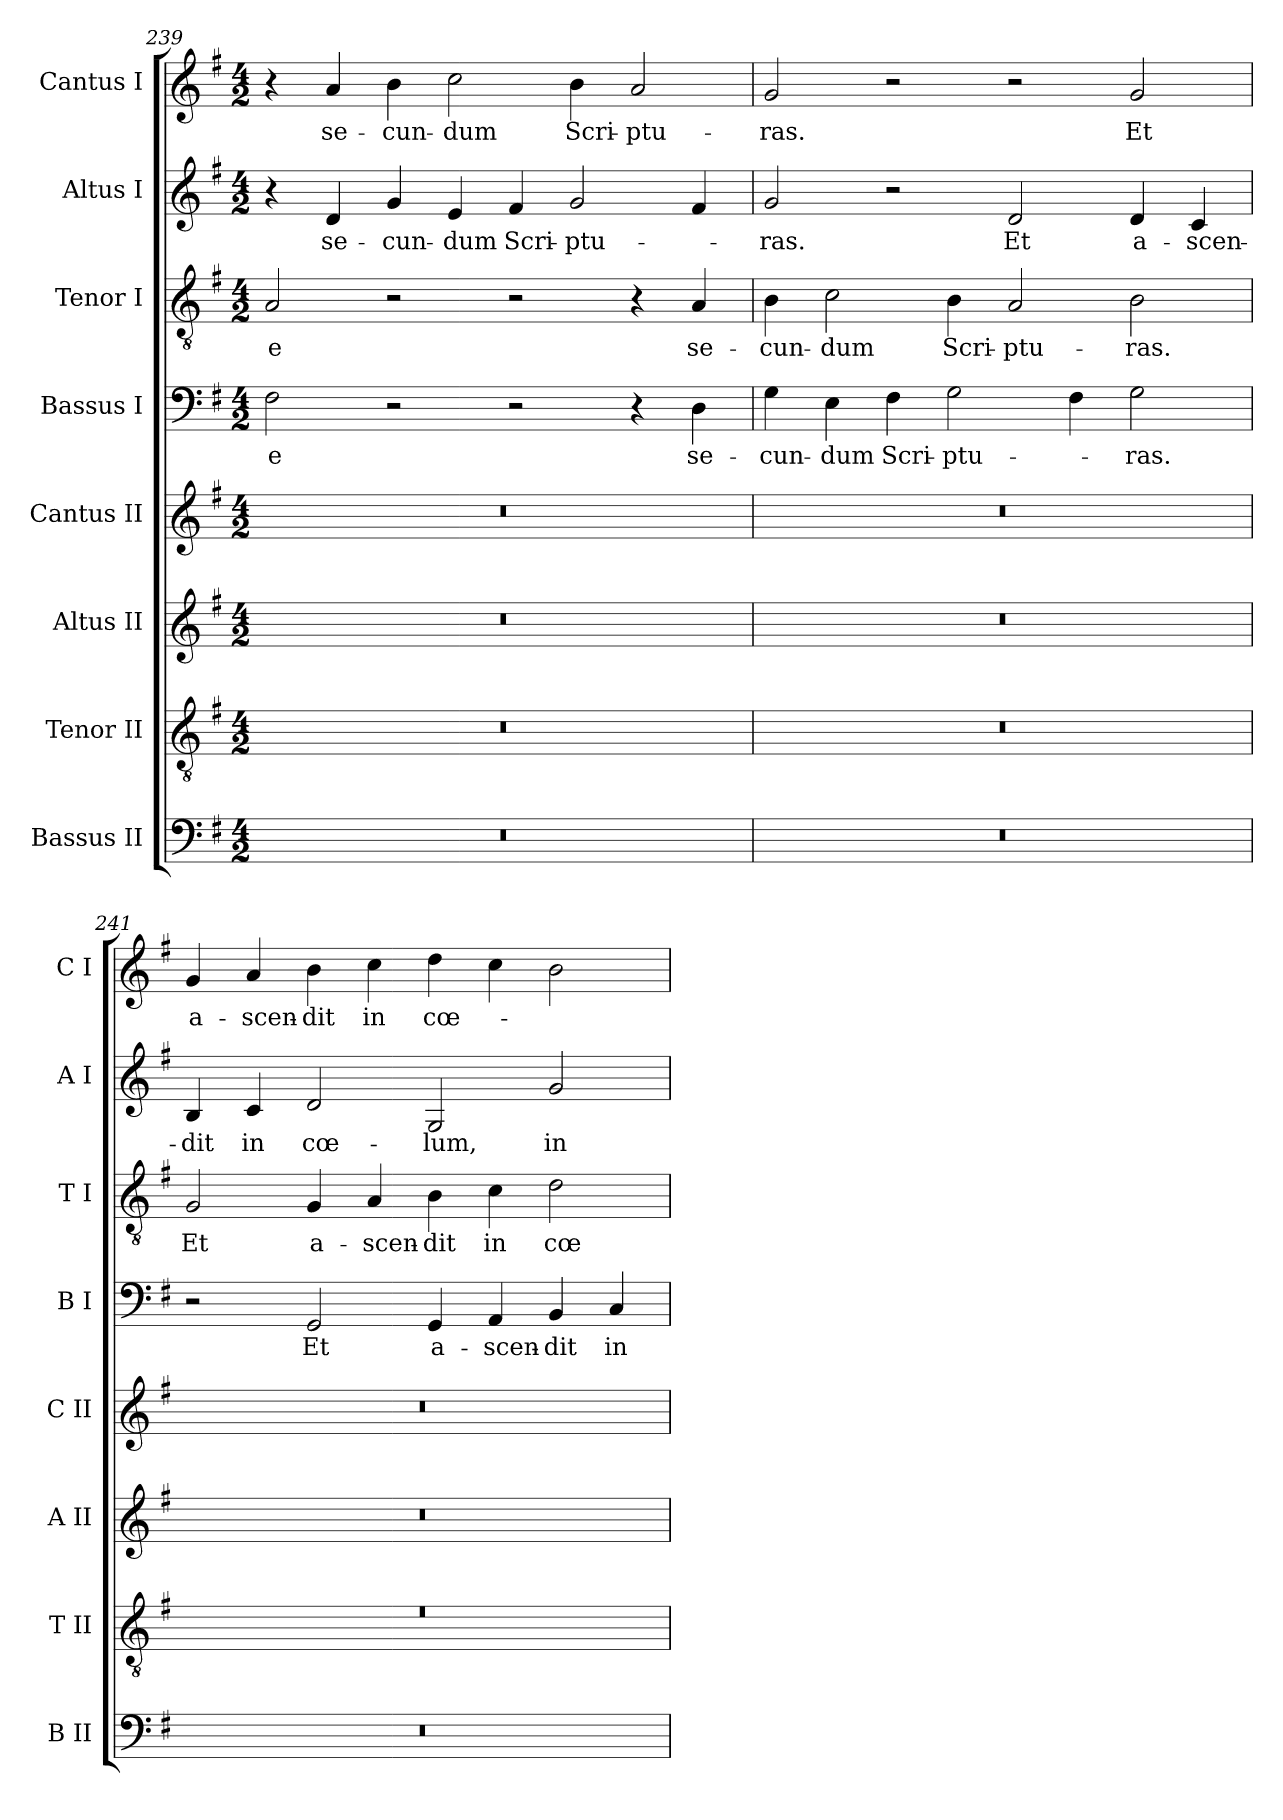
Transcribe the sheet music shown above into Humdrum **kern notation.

**kern	**kern	**kern	**kern	**kern	**text	**kern	**text	**kern	**text	**kern	**text
*part8	*part7	*part6	*part5	*part4	*part4	*part3	*part3	*part2	*part2	*part1	*part1
*staff8	*staff7	*staff6	*staff5	*staff4	*staff4	*staff3	*staff3	*staff2	*staff2	*staff1	*staff1
*I"Bassus II	*I"Tenor II	*I"Altus II	*I"Cantus II	*I"Bassus I	*	*I"Tenor I	*	*I"Altus I	*	*I"Cantus I	*
*I'B II	*I'T II	*I'A II	*I'C II	*I'B I	*	*I'T I	*	*I'A I	*	*I'C I	*
*clefF4	*clefGv2	*clefG2	*clefG2	*clefF4	*	*clefGv2	*	*clefG2	*	*clefG2	*
*k[f#]	*k[f#]	*k[f#]	*k[f#]	*k[f#]	*	*k[f#]	*	*k[f#]	*	*k[f#]	*
*G:	*G:	*G:	*G:	*G:	*	*G:	*	*G:	*	*G:	*
*M4/2	*M4/2	*M4/2	*M4/2	*M4/2	*	*M4/2	*	*M4/2	*	*M4/2	*
=239	=239	=239	=239	=239	=239	=239	=239	=239	=239	=239	=239
!	!	!	!	!	!LO:LY:b	!	!	!	!	!	!
!	!	!	!	!	!	!	!LO:LY:b	!	!	!	!
0r	0r	0r	0r	2F#\	-e	2A/	-e	4r	.	4r	.
!	!	!	!	!	!	!	!	!	!LO:LY:b	!	!
!	!	!	!	!	!	!	!	!	!	!	!LO:LY:b
.	.	.	.	.	.	.	.	4d/	se-	4a/	se-
!	!	!	!	!	!	!	!	!	!LO:LY:b	!	!
!	!	!	!	!	!	!	!	!	!	!	!LO:LY:b
.	.	.	.	2r	.	2r	.	4g/	-cun-	4b\	-cun-
!	!	!	!	!	!	!	!	!	!LO:LY:b	!	!
!	!	!	!	!	!	!	!	!	!	!	!LO:LY:b
.	.	.	.	.	.	.	.	4e/	-dum	2cc\	-dum
!	!	!	!	!	!	!	!	!	!LO:LY:b	!	!
.	.	.	.	2r	.	2r	.	4f#/	Scri-	.	.
!	!	!	!	!	!	!	!	!	!LO:LY:b	!	!
!	!	!	!	!	!	!	!	!	!	!	!LO:LY:b
.	.	.	.	.	.	.	.	2g/	-ptu-	4b\	Scri-
!	!	!	!	!	!	!	!	!	!	!	!LO:LY:b
.	.	.	.	4r	.	4r	.	.	.	2a/	-ptu-
!	!	!	!	!	!LO:LY:b	!	!	!	!	!	!
!	!	!	!	!	!	!	!LO:LY:b	!	!	!	!
.	.	.	.	4D\	se-	4A/	se-	4f#/	.	.	.
=240	=240	=240	=240	=240	=240	=240	=240	=240	=240	=240	=240
!	!	!	!	!	!LO:LY:b	!	!	!	!	!	!
!	!	!	!	!	!	!	!LO:LY:b	!	!	!	!
!	!	!	!	!	!	!	!	!	!LO:LY:b	!	!
!	!	!	!	!	!	!	!	!	!	!	!LO:LY:b
0r	0r	0r	0r	4G\	-cun-	4B\	-cun-	2g/	-ras.	2g/	-ras.
!	!	!	!	!	!LO:LY:b	!	!	!	!	!	!
!	!	!	!	!	!	!	!LO:LY:b	!	!	!	!
.	.	.	.	4E\	-dum	2c\	-dum	.	.	.	.
!	!	!	!	!	!LO:LY:b	!	!	!	!	!	!
.	.	.	.	4F#\	Scri-	.	.	2r	.	2r	.
!	!	!	!	!	!LO:LY:b	!	!	!	!	!	!
!	!	!	!	!	!	!	!LO:LY:b	!	!	!	!
.	.	.	.	2G\	-ptu-	4B\	Scri-	.	.	.	.
!	!	!	!	!	!	!	!LO:LY:b	!	!	!	!
!	!	!	!	!	!	!	!	!	!LO:LY:b	!	!
.	.	.	.	.	.	2A/	-ptu-	2d/	Et	2r	.
.	.	.	.	4F#\	.	.	.	.	.	.	.
!	!	!	!	!	!LO:LY:b	!	!	!	!	!	!
!	!	!	!	!	!	!	!LO:LY:b	!	!	!	!
!	!	!	!	!	!	!	!	!	!LO:LY:b	!	!
!	!	!	!	!	!	!	!	!	!	!	!LO:LY:b
.	.	.	.	2G\	-ras.	2B\	-ras.	4d/	a-	2g/	Et
!	!	!	!	!	!	!	!	!	!LO:LY:b	!	!
.	.	.	.	.	.	.	.	4c/	-scen-	.	.
!!LO:LB:g=z
=241	=241	=241	=241	=241	=241	=241	=241	=241	=241	=241	=241
!	!	!	!	!	!	!	!LO:LY:b	!	!	!	!
!	!	!	!	!	!	!	!	!	!LO:LY:b	!	!
!	!	!	!	!	!	!	!	!	!	!	!LO:LY:b
0r	0rg	0r	0r	2r	.	2G/	Et	4B/	-dit	4g/	a-
!	!	!	!	!	!	!	!	!	!LO:LY:b	!	!
!	!	!	!	!	!	!	!	!	!	!	!LO:LY:b
.	.	.	.	.	.	.	.	4c/	in	4a/	-scen-
!	!	!	!	!	!LO:LY:b	!	!	!	!	!	!
!	!	!	!	!	!	!	!LO:LY:b	!	!	!	!
!	!	!	!	!	!	!	!	!	!LO:LY:b	!	!
!	!	!	!	!	!	!	!	!	!	!	!LO:LY:b
.	.	.	.	2GG/	Et	4G/	a-	2d/	cœ-	4b\	-dit
!	!	!	!	!	!	!	!LO:LY:b	!	!	!	!
!	!	!	!	!	!	!	!	!	!	!	!LO:LY:b
.	.	.	.	.	.	4A/	-scen-	.	.	4cc\	in
!	!	!	!	!	!LO:LY:b	!	!	!	!	!	!
!	!	!	!	!	!	!	!LO:LY:b	!	!	!	!
!	!	!	!	!	!	!	!	!	!LO:LY:b	!	!
!	!	!	!	!	!	!	!	!	!	!	!LO:LY:b
.	.	.	.	4GG/	a-	4B\	-dit	2G/	-lum,	4dd\	cœ-
!	!	!	!	!	!LO:LY:b	!	!	!	!	!	!
!	!	!	!	!	!	!	!LO:LY:b	!	!	!	!
.	.	.	.	4AA/	-scen-	4c\	in	.	.	4cc\	.
!	!	!	!	!	!LO:LY:b	!	!	!	!	!	!
!	!	!	!	!	!	!	!LO:LY:b	!	!	!	!
!	!	!	!	!	!	!	!	!	!LO:LY:b	!	!
.	.	.	.	4BB/	-dit	2d\	cœ-	2g/	in	2b\	.
!	!	!	!	!	!LO:LY:b	!	!	!	!	!	!
.	.	.	.	4C/	in	.	.	.	.	.	.
=	=	=	=	=	=	=	=	=	=	=	=
*-	*-	*-	*-	*-	*-	*-	*-	*-	*-	*-	*-
